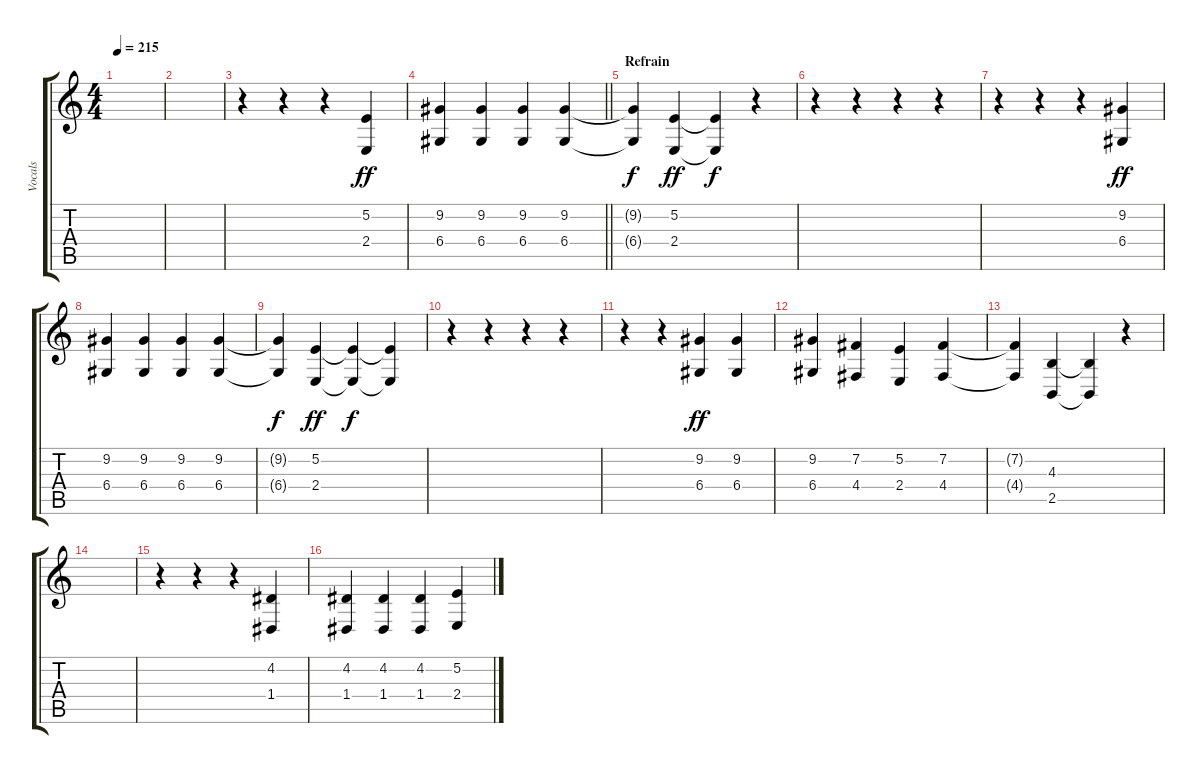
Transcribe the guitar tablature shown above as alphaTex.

\track ("Vocals" "Vocals") {instrument altosax}
\staff {score tabs}
\tuning (E4 B3 G3 D3 A2 E2) {hide}
\ts (4 4)
\tempo 215
\clef g2
\ks c
|
|
r.4 r.4 r.4 (5.2 2.4).4{dy ff} |
\barLineRight lightlight
(9.2 6.4).4 (9.2 6.4).4 (9.2 6.4).4 (9.2 6.4).4 |
\section ("" "Refrain")
(9.2{t} 6.4{t}).4{dy f} (5.2 2.4).4{dy ff} (5.2{t} 2.4{t}).4{dy f} r.4 |
r.4 r.4 r.4 r.4 |
r.4 r.4 r.4 (9.2 6.4).4{dy ff} |
(9.2 6.4).4 (9.2 6.4).4 (9.2 6.4).4 (9.2 6.4).4 |
(9.2{t} 6.4{t}).4{dy f} (5.2 2.4).4{dy ff} (5.2{t} 2.4{t}).4{dy f} (5.2{t} 2.4{t}).4 |
r.4 r.4 r.4 r.4 |
r.4 r.4 (9.2 6.4).4{dy ff} (9.2 6.4).4 |
(9.2 6.4).4 (7.2 4.4).4 (5.2 2.4).4 (7.2 4.4).4 |
(7.2{t} 4.4{t}).4 (4.3 2.5).4 (4.3{t} 2.5{t}).4 r.4 |
|
r.4 r.4 r.4 (4.2 1.4).4 |
(4.2 1.4).4 (4.2 1.4).4 (4.2 1.4).4 (5.2 2.4).4
